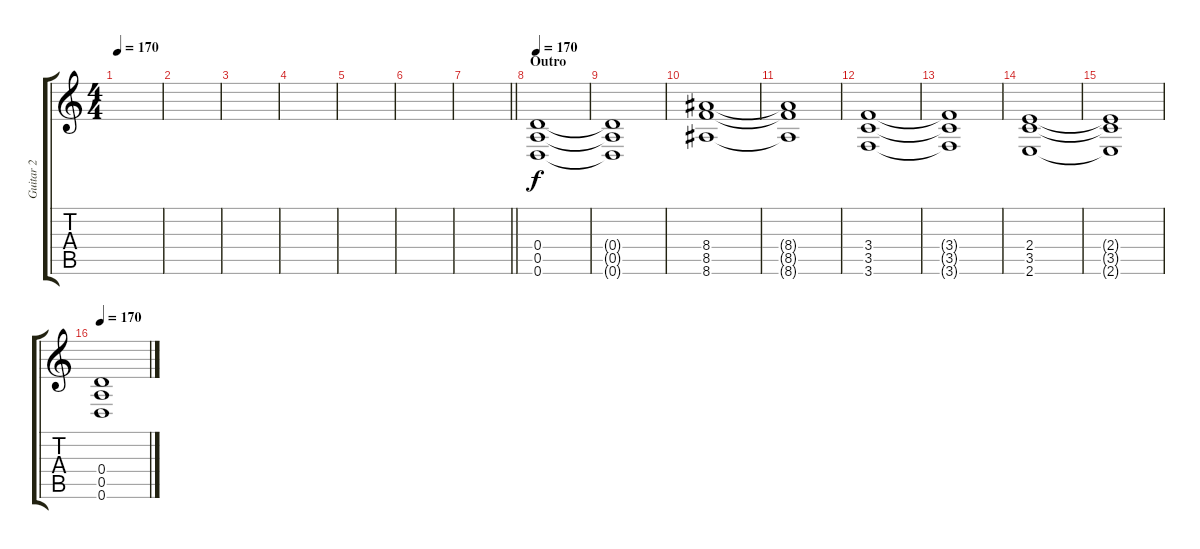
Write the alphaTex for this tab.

\track ("Guitar 2" "Guitar 2") {instrument distortionguitar}
\staff {score tabs}
\tuning (E4 B3 G3 D3 A2 D2) {hide}
\ts (4 4)
\tempo 170
\clef g2
\ks c
|
|
|
|
|
|
\barLineRight lightlight
|
\section ("" "Outro")
\tempo 170
(0.4 0.5 0.6).1 |
(0.4{t} 0.5{t} 0.6{t}).1 |
(8.4 8.5 8.6).1 |
(8.4{t} 8.5{t} 8.6{t}).1 |
(3.4 3.5 3.6).1 |
(3.4{t} 3.5{t} 3.6{t}).1 |
(2.4 3.5 2.6).1 |
(2.4{t} 3.5{t} 2.6{t}).1 |
\tempo 170
(0.4 0.5 0.6).1
